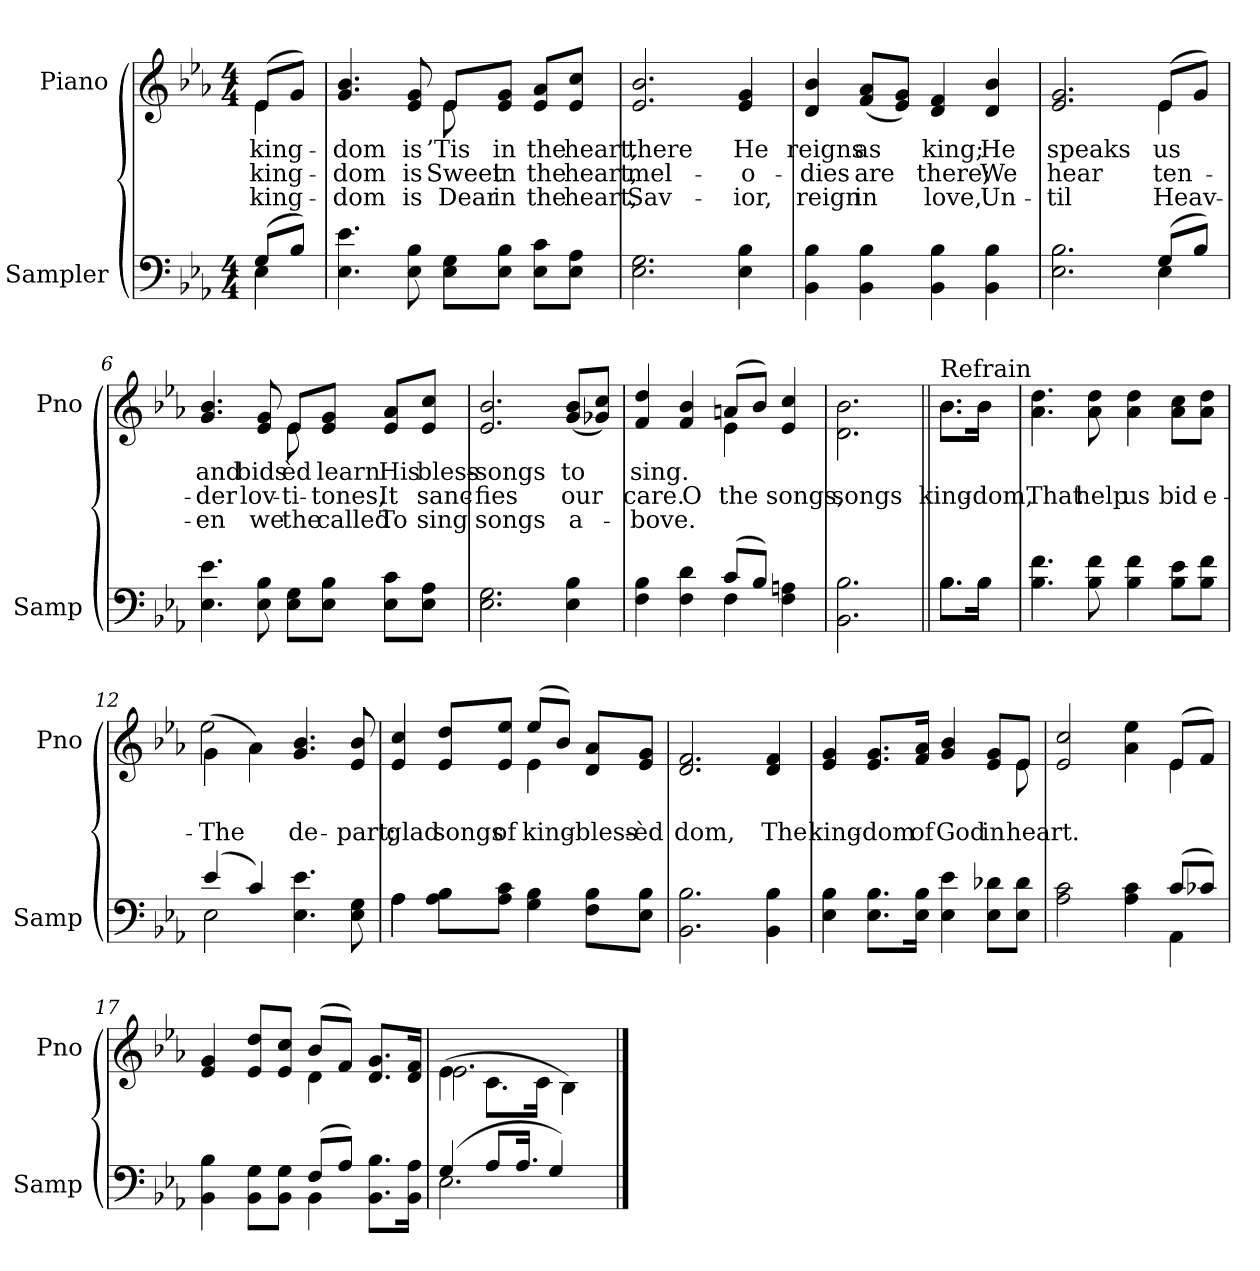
**kern	**kern	**text	**text	**text
*part2	*part1	*part1	*part1	*part1
*staff2	*staff1	*staff1	*staff1	*staff1
*I"Sampler	*I"Piano	*	*	*
*I'Samp	*I'Pno	*	*	*
*clefF4	*clefG2	*	*	*
*k[b-e-a-]	*k[b-e-a-]	*	*	*
*E-:	*E-:	*	*	*
*M4/4	*M4/4	*	*	*
=1	=1	=1	=1	=1
*^	*^	*	*	*
(8G/L	4E-	(8e-/L	4e-	king-	king-	king-
8B-/J)	.	8g/J)	.	.	.	.
*v	*v	*	*	*	*	*
=2	=2	=2	=2	=2	=2
4.E- 4.e-	4.g 4.b-	2ryy	-dom	-dom	-dom
8E- 8B-	8e- 8g	.	is	is	is
8E-\ 8G\L	8e-/L	8e-	’Tis	Sweet	Dear
8E-\ 8B-\J	8e-/ 8g/J	4.ryy	-in	-in	-in
8E-\ 8c\L	8e-/ 8a-/L	.	the	the	the
8E-\ 8A-\J	8e-/ 8cc/J	.	heart,	heart,	heart,
*	*v	*v	*	*	*
=3	=3	=3	=3	=3
2.E- 2.G	2.e- 2.b-	there	mel-	Sav-
4E- 4B-	4e- 4g	He	-o-	-ior,
=4	=4	=4	=4	=4
4BB- 4B-	4d 4b-	reigns	-dies	reign
4BB- 4B-	(8f/ 8a-/L	as	are	in
.	8e-/ 8g/J)	.	.	.
4BB- 4B-	4d 4f	king;	there;	love,
4BB- 4B-	4d 4b-	He	We	Un-
=5	=5	=5	=5	=5
*^	*^	*	*	*
2.E- 2.B-	2.ryy	2.e- 2.g	2.ryy	speaks	hear	-til
(8G/L	4E-	(8e-/L	4e-	us	ten-	Heav-
8B-/J)	.	8g/J)	.	.	.	.
*v	*v	*	*	*	*	*
=6	=6	=6	=6	=6	=6
4.E- 4.e-	4.g 4.b-	2ryy	and	-der	-en
8E- 8B-	8e- 8g	.	bids	lov-	we
8E-\ 8G\L	8e-/L	8e-	-èd	-ti-	the
8E-\ 8B-\J	8e-/ 8g/J	4.ryy	learn	tones,	called
8E-\ 8c\L	8e-/ 8a-/L	.	His	It	To
8E-\ 8A-\J	8e-/ 8cc/J	.	bless-	sanc-	sing
*	*v	*v	*	*	*
=7	=7	=7	=7	=7
2.E- 2.G	2.e- 2.b-	songs	-fies	songs
4E- 4B-	(8g/ 8b-/L	to	our	a-
.	8g-X/ 8cc/J)	.	.	.
=8	=8	=8	=8	=8
*^	*^	*	*	*
4F 4B-	2ryy	4f 4dd	2ryy	sing.	care.	-bove.
4F 4d	.	4f 4b-	.	.	O	.
(8c/L	4F	(8an/L	4e-	.	the	.
8B-/J)	.	8b-/J)	.	.	.	.
4F 4An	4ryy	4e- 4cc	4ryy	.	songs,	.
*v	*v	*	*	*	*	*
*	*v	*v	*	*	*
=9	=9	=9	=9	=9
2.BB- 2.B-	2.d\ 2.b-\	.	songs	.
=10||	=10||	=10||	=10||	=10||
*^	*^	*	*	*
!	!	!LO:TX:t=Refrain	!	!	!	!
8.B-\L	8.B-\L	8.b-\L	8.b-\L	.	king-	.
16B-\Jk	16B-\Jk	16b-\Jk	16b-\Jk	.	-dom,	.
*v	*v	*	*	*	*	*
*	*v	*v	*	*	*
=11	=11	=11	=11	=11
4.B- 4.f	4.a- 4.dd	.	That	.
8B- 8f	8a- 8dd	.	help	.
4B- 4f	4a- 4dd	.	us	.
8B-\ 8e-\L	8a-\ 8cc\L	.	bid	.
8B-\ 8f\J	8a-\ 8dd\J	.	e-	.
=12	=12	=12	=12	=12
*^	*^	*	*	*
(4e-/	2E-	(4g\	2ee-	.	The	.
4c/)	.	4a-\)	.	.	.	.
4.E- 4.e-	2ryy	4.g 4.b-	2ryy	.	de-	.
8E- 8G	.	8e- 8b-	.	.	-part;	.
=13	=13	=13	=13	=13	=13	=13
4A-\	4A-	4e- 4cc	2ryy	.	glad	.
8A-\ 8B-\L	2.ryy	8e-/ 8dd/L	.	.	songs	.
8A-\ 8c\J	.	8e-/ 8ee-/J	.	.	of	.
4G 4B-	.	(8ee-/L	4e-	.	king-	.
.	.	8b-/J)	.	.	.	.
8F\ 8B-\L	.	8d/ 8a-/L	4ryy	.	bless-	.
8E-\ 8B-\J	.	8e-/ 8g/J	.	.	-èd	.
*v	*v	*	*	*	*	*
*	*v	*v	*	*	*
=14	=14	=14	=14	=14
2.BB- 2.B-	2.d 2.f	.	-dom,	.
4BB- 4B-	4d 4f	.	The	.
=15	=15	=15	=15	=15
*	*^	*	*	*
4E- 4B-	4e- 4g	2..ryy	.	king-	.
8.E-\ 8.B-\L	8.e-/ 8.g/L	.	.	-dom	.
16E-\ 16B-\Jk	16f/ 16a-/Jk	.	.	of	.
4E- 4e-	4g 4b-	.	.	God	.
8E-\ 8d-X\L	8e-/ 8g/L	.	.	in	.
8E-\ 8d-\J	8e-/J	8e-	.	heart.	.
=16	=16	=16	=16	=16	=16
*^	*	*	*	*	*
2A- 2c	2.ryy	2e- 2cc	2.ryy	.	.	.
4A- 4c	.	4a- 4ee-	.	.	.	.
(8c/L	4AA-	(8e-/L	4e-	.	.	.
8c-X/J)	.	8f/J)	.	.	.	.
=17	=17	=17	=17	=17	=17	=17
4BB- 4B-	2ryy	4e- 4g	2ryy	.	.	.
8BB-\ 8G\L	.	8e-/ 8dd/L	.	.	.	.
8BB-\ 8G\J	.	8e-/ 8cc/J	.	.	.	.
(8F/L	4BB-	(8b-/L	4d	.	.	.
8A-/J)	.	8f/J)	.	.	.	.
8.BB-\ 8.B-\L	4ryy	8.d/ 8.g/L	4ryy	.	.	.
16BB-\ 16A-\Jk	.	16d/ 16f/Jk	.	.	.	.
=18	=18	=18	=18	=18	=18	=18
(4G/	2.E-	(4e-\	2.e-	.	.	.
8A-/L	.	8.c\L	.	.	.	.
16.A-/Jk	.	.	.	.	.	.
.	.	16c\Jk	.	.	.	.
4G/)	.	.	.	.	.	.
.	.	4B-\)	.	.	.	.
32ryy	.	.	.	.	.	.
*v	*v	*	*	*	*	*
*	*v	*v	*	*	*
==	==	==	==	==
*-	*-	*-	*-	*-
